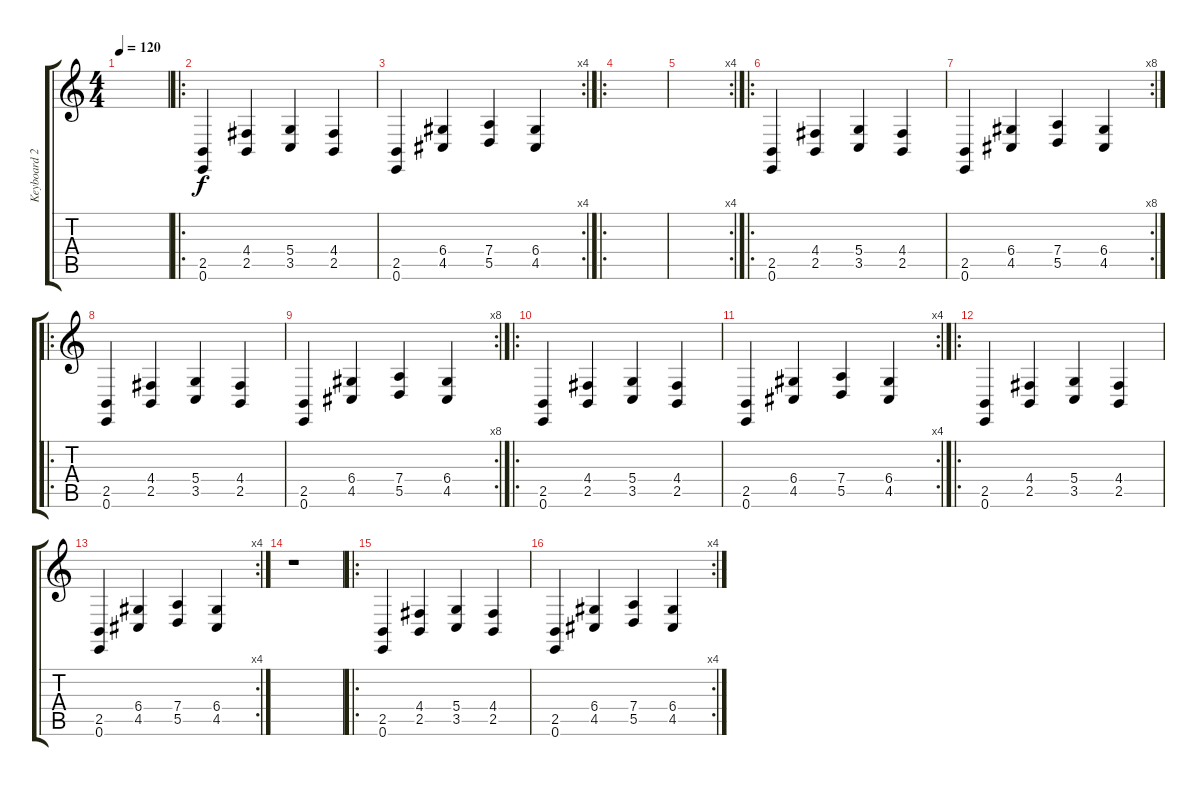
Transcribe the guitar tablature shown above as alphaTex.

\track ("Keyboard 2" "Keyboard 2") {instrument harpsichord}
\staff {score tabs}
\tuning (E4 B3 G3 D3 A2 E2) {hide}
\ts (4 4)
\tempo 120
\clef g2
\ks c
|
\ro
(2.5 0.6).4 (4.4 2.5).4 (5.4 3.5).4 (4.4 2.5).4 |
\rc 4
(2.5 0.6).4 (6.4 4.5).4 (7.4 5.5).4 (6.4 4.5).4 |
\ro
|
\rc 4
|
\ro
(2.5 0.6).4 (4.4 2.5).4 (5.4 3.5).4 (4.4 2.5).4 |
\rc 8
(2.5 0.6).4 (6.4 4.5).4 (7.4 5.5).4 (6.4 4.5).4 |
\ro
(2.5 0.6).4 (4.4 2.5).4 (5.4 3.5).4 (4.4 2.5).4 |
\rc 8
(2.5 0.6).4 (6.4 4.5).4 (7.4 5.5).4 (6.4 4.5).4 |
\ro
(2.5 0.6).4 (4.4 2.5).4 (5.4 3.5).4 (4.4 2.5).4 |
\rc 4
(2.5 0.6).4 (6.4 4.5).4 (7.4 5.5).4 (6.4 4.5).4 |
\ro
(2.5 0.6).4 (4.4 2.5).4 (5.4 3.5).4 (4.4 2.5).4 |
\rc 4
(2.5 0.6).4 (6.4 4.5).4 (7.4 5.5).4 (6.4 4.5).4 |
r.1 |
\ro
(2.5 0.6).4 (4.4 2.5).4 (5.4 3.5).4 (4.4 2.5).4 |
\rc 4
(2.5 0.6).4 (6.4 4.5).4 (7.4 5.5).4 (6.4 4.5).4
